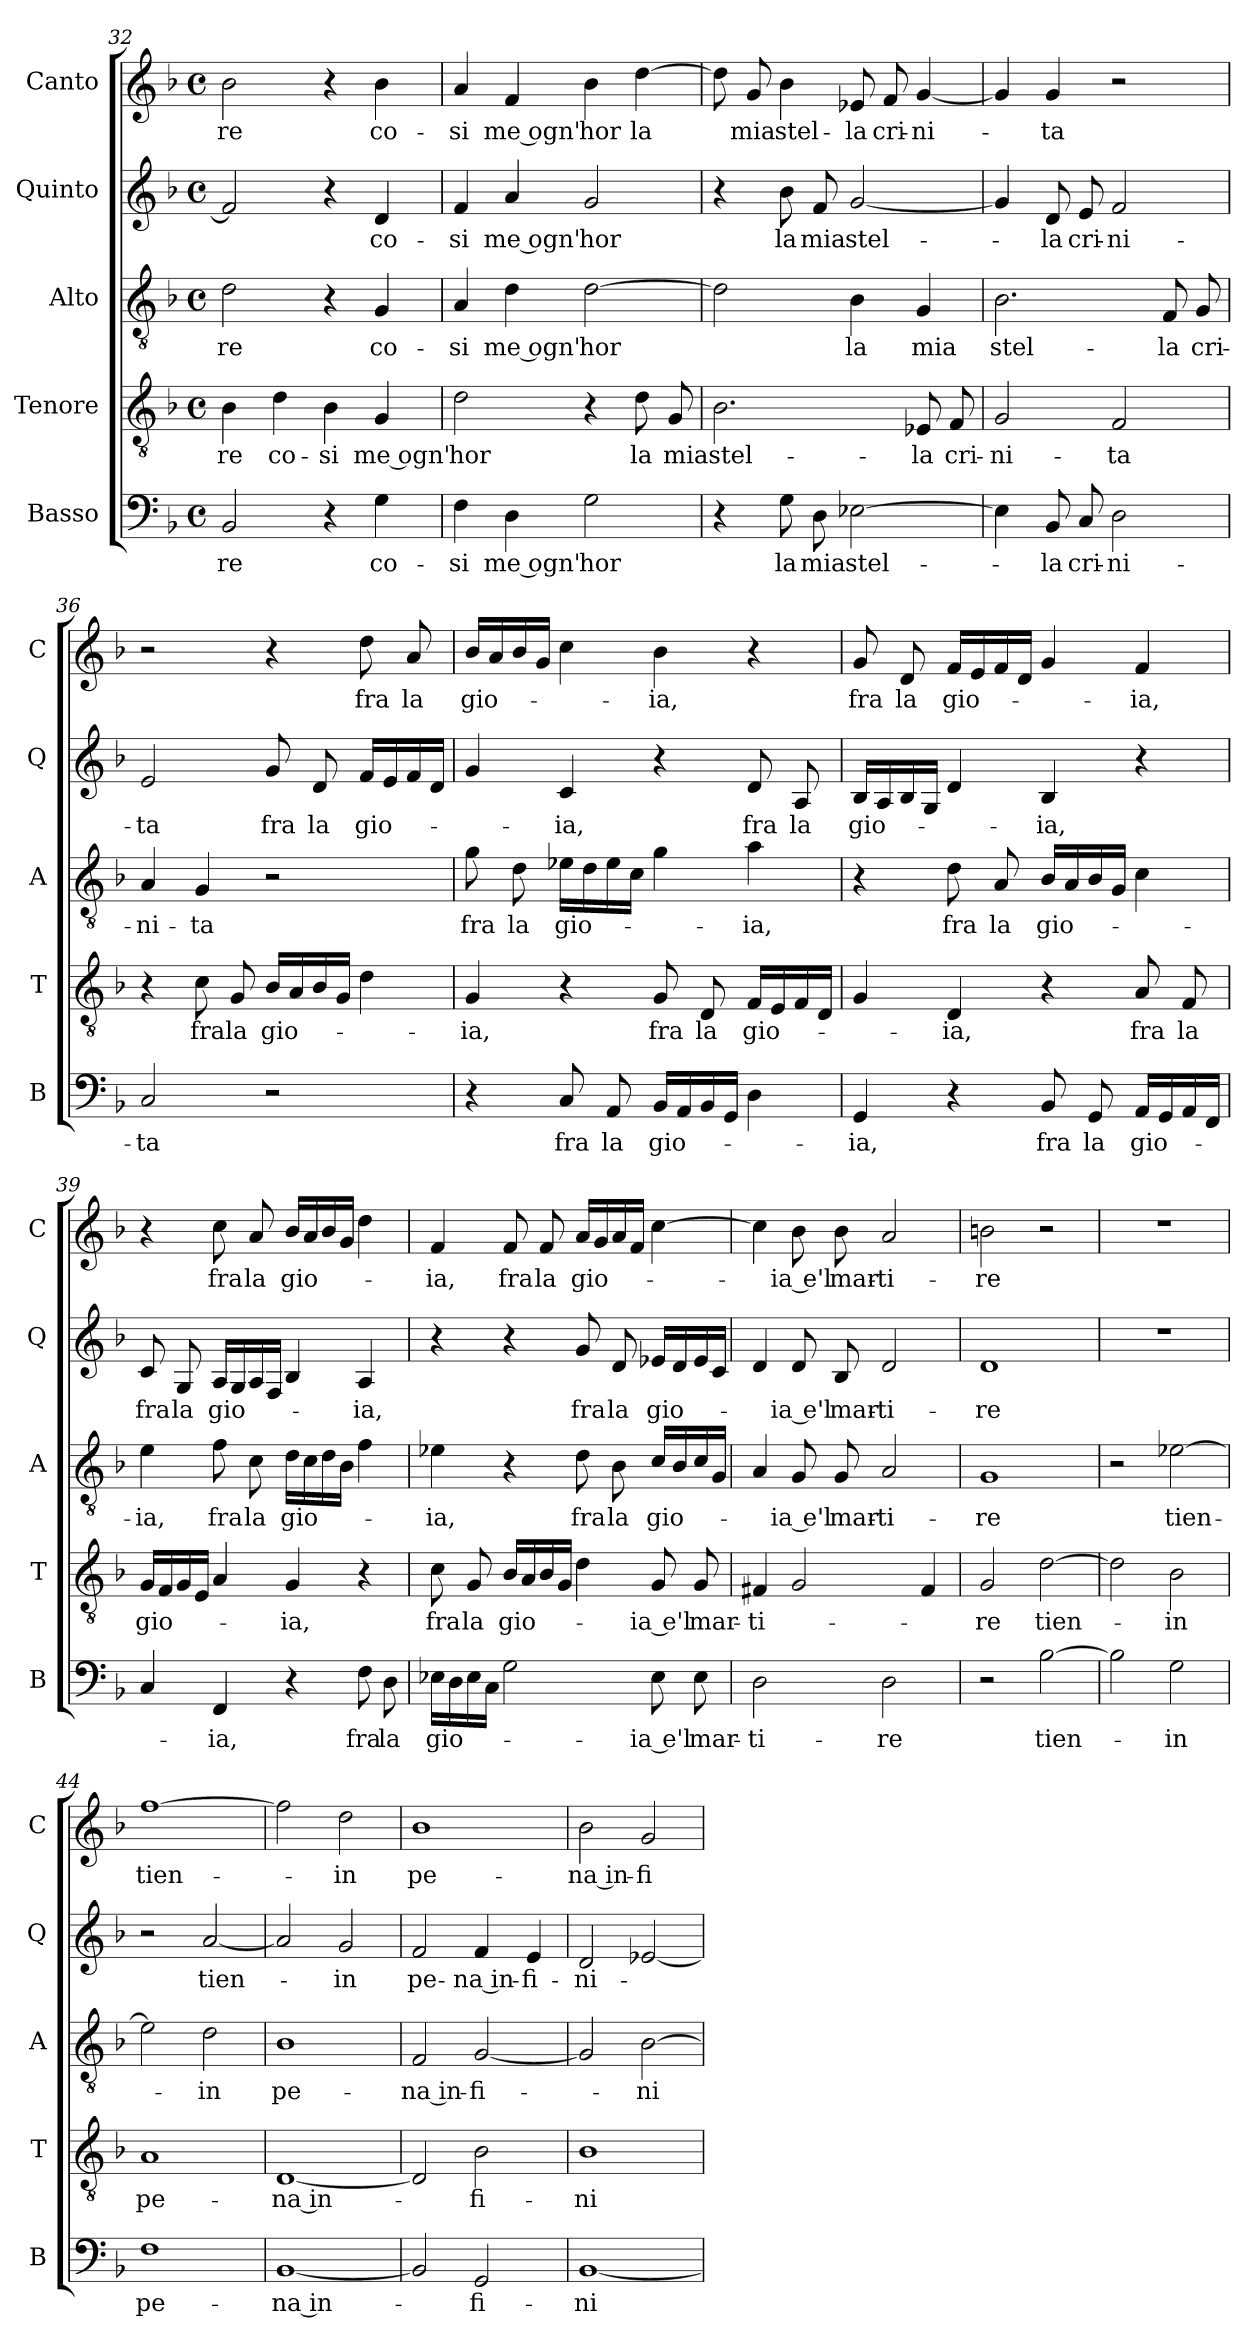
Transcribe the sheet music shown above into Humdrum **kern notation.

**kern	**text	**kern	**text	**kern	**text	**kern	**text	**kern	**text
*part5	*part5	*part4	*part4	*part3	*part3	*part2	*part2	*part1	*part1
*staff5	*staff5	*staff4	*staff4	*staff3	*staff3	*staff2	*staff2	*staff1	*staff1
*I"Basso	*	*I"Tenore	*	*I"Alto	*	*I"Quinto	*	*I"Canto	*
*I'B	*	*I'T	*	*I'A	*	*I'Q	*	*I'C	*
*clefF4	*	*clefGv2	*	*clefGv2	*	*clefG2	*	*clefG2	*
*k[b-]	*	*k[b-]	*	*k[b-]	*	*k[b-]	*	*k[b-]	*
*F:	*	*F:	*	*F:	*	*F:	*	*F:	*
*M4/4	*	*M4/4	*	*M4/4	*	*M4/4	*	*M4/4	*
*met(c)	*	*met(c)	*	*met(c)	*	*met(c)	*	*met(c)	*
=32	=32	=32	=32	=32	=32	=32	=32	=32	=32
!	!LO:LY:b	!	!LO:LY:b	!	!LO:LY:b	!	!	!	!LO:LY:b
2BB-/	-re	4B-\	-re	2d\	-re	2f/]	.	2b-\	-re
!	!	!	!LO:LY:b	!	!	!	!	!	!
.	.	4d\	co-	.	.	.	.	.	.
!	!	!	!LO:LY:b	!	!	!	!	!	!
4r	.	4B-\	-si	4r	.	4r	.	4r	.
!	!LO:LY:b	!	!LO:LY:b	!	!LO:LY:b	!	!LO:LY:b	!	!LO:LY:b
4G\	co-	4G/	me ogn'	4G/	co-	4d/	co-	4b-\	co-
=33	=33	=33	=33	=33	=33	=33	=33	=33	=33
!	!LO:LY:b	!	!LO:LY:b	!	!LO:LY:b	!	!LO:LY:b	!	!LO:LY:b
4F\	-si	2d\	hor	4A/	-si	4f/	-si	4a/	-si
!	!LO:LY:b	!	!	!	!LO:LY:b	!	!LO:LY:b	!	!LO:LY:b
4D\	me ogn'	.	.	4d\	me ogn'	4a/	me ogn'	4f/	me ogn'
!	!LO:LY:b	!	!	!	!LO:LY:b	!	!LO:LY:b	!	!LO:LY:b
2G\	hor	4r	.	[2d\	hor	2g/	hor	4b-\	hor
!	!	!	!LO:LY:b	!	!	!	!	!	!LO:LY:b
.	.	8d\	la	.	.	.	.	[4dd\	la
!	!	!	!LO:LY:b	!	!	!	!	!	!
.	.	8G/	mia	.	.	.	.	.	.
=34	=34	=34	=34	=34	=34	=34	=34	=34	=34
!	!	!	!LO:LY:b	!	!	!	!	!	!
4r	.	2.B-\	stel-	2d\]	.	4r	.	8dd\]	.
!	!	!	!	!	!	!	!	!	!LO:LY:b
.	.	.	.	.	.	.	.	8g/	mia
!	!LO:LY:b	!	!	!	!	!	!LO:LY:b	!	!LO:LY:b
8G\	la	.	.	.	.	8b-\	la	4b-\	stel-
!	!LO:LY:b	!	!	!	!	!	!LO:LY:b	!	!
8D\	mia	.	.	.	.	8f/	mia	.	.
!	!LO:LY:b	!	!	!	!LO:LY:b	!	!LO:LY:b	!	!LO:LY:b
[2E-X\	stel-	.	.	4B-\	la	[2g/	stel-	8e-X/	-la
!	!	!	!	!	!	!	!	!	!LO:LY:b
.	.	.	.	.	.	.	.	8f/	cri-
!	!	!	!LO:LY:b	!	!LO:LY:b	!	!	!	!LO:LY:b
.	.	8E-X/	-la	4G/	mia	.	.	[4g/	-ni-
!	!	!	!LO:LY:b	!	!	!	!	!	!
.	.	8F/	cri-	.	.	.	.	.	.
!!LO:LB:g=z
=35	=35	=35	=35	=35	=35	=35	=35	=35	=35
!	!	!	!LO:LY:b	!	!LO:LY:b	!	!	!	!
4E-\]	.	2G/	-ni-	2.B-\	stel-	4g/]	.	4g/]	.
!	!LO:LY:b	!	!	!	!	!	!LO:LY:b	!	!LO:LY:b
8BB-/	-la	.	.	.	.	8d/	-la	4g/	-ta
!	!LO:LY:b	!	!	!	!	!	!LO:LY:b	!	!
8C/	cri-	.	.	.	.	8e/	cri-	.	.
!	!LO:LY:b	!	!LO:LY:b	!	!	!	!LO:LY:b	!	!
2D\	-ni-	2F/	-ta	.	.	2f/	-ni-	2r	.
!	!	!	!	!	!LO:LY:b	!	!	!	!
.	.	.	.	8F/	-la	.	.	.	.
!	!	!	!	!	!LO:LY:b	!	!	!	!
.	.	.	.	8G/	cri-	.	.	.	.
=36	=36	=36	=36	=36	=36	=36	=36	=36	=36
!	!LO:LY:b	!	!	!	!LO:LY:b	!	!LO:LY:b	!	!
2C/	-ta	4r	.	4A/	-ni-	2e/	-ta	2r	.
!	!	!	!LO:LY:b	!	!LO:LY:b	!	!	!	!
.	.	8c\	fra	4G/	-ta	.	.	.	.
!	!	!	!LO:LY:b	!	!	!	!	!	!
.	.	8G/	la	.	.	.	.	.	.
!	!	!	!LO:LY:b	!	!	!	!LO:LY:b	!	!
2r	.	16B-/LL	gio-	2r	.	8g/	fra	4r	.
.	.	16A/	.	.	.	.	.	.	.
!	!	!	!	!	!	!	!LO:LY:b	!	!
.	.	16B-/	.	.	.	8d/	la	.	.
.	.	16G/JJ	.	.	.	.	.	.	.
!	!	!	!	!	!	!	!LO:LY:b	!	!LO:LY:b
.	.	4d\	.	.	.	16f/LL	gio-	8dd\	fra
.	.	.	.	.	.	16e/	.	.	.
!	!	!	!	!	!	!	!	!	!LO:LY:b
.	.	.	.	.	.	16f/	.	8a/	la
.	.	.	.	.	.	16d/JJ	.	.	.
=37	=37	=37	=37	=37	=37	=37	=37	=37	=37
!	!	!	!LO:LY:b	!	!LO:LY:b	!	!	!	!LO:LY:b
4r	.	4G/	-ia,	8g\	fra	4g/	.	16b-/LL	gio-
.	.	.	.	.	.	.	.	16a/	.
!	!	!	!	!	!LO:LY:b	!	!	!	!
.	.	.	.	8d\	la	.	.	16b-/	.
.	.	.	.	.	.	.	.	16g/JJ	.
!	!LO:LY:b	!	!	!	!LO:LY:b	!	!LO:LY:b	!	!
8C/	fra	4r	.	16e-X\LL	gio-	4c/	-ia,	4cc\	.
.	.	.	.	16d\	.	.	.	.	.
!	!LO:LY:b	!	!	!	!	!	!	!	!
8AA/	la	.	.	16e-\	.	.	.	.	.
.	.	.	.	16c\JJ	.	.	.	.	.
!	!LO:LY:b	!	!LO:LY:b	!	!	!	!	!	!LO:LY:b
16BB-/LL	gio-	8G/	fra	4g\	.	4r	.	4b-\	-ia,
16AA/	.	.	.	.	.	.	.	.	.
!	!	!	!LO:LY:b	!	!	!	!	!	!
16BB-/	.	8D/	la	.	.	.	.	.	.
16GG/JJ	.	.	.	.	.	.	.	.	.
!	!	!	!LO:LY:b	!	!LO:LY:b	!	!LO:LY:b	!	!
4D\	.	16F/LL	gio-	4a\	-ia,	8d/	fra	4r	.
.	.	16E/	.	.	.	.	.	.	.
!	!	!	!	!	!	!	!LO:LY:b	!	!
.	.	16F/	.	.	.	8A/	la	.	.
.	.	16D/JJ	.	.	.	.	.	.	.
!!LO:PB:g=z
=38	=38	=38	=38	=38	=38	=38	=38	=38	=38
!	!LO:LY:b	!	!	!	!	!	!LO:LY:b	!	!LO:LY:b
4GG/	-ia,	4G/	.	4r	.	16B-/LL	gio-	8g/	fra
.	.	.	.	.	.	16A/	.	.	.
!	!	!	!	!	!	!	!	!	!LO:LY:b
.	.	.	.	.	.	16B-/	.	8d/	la
.	.	.	.	.	.	16G/JJ	.	.	.
!	!	!	!LO:LY:b	!	!LO:LY:b	!	!	!	!LO:LY:b
4r	.	4D/	-ia,	8d\	fra	4d/	.	16f/LL	gio-
.	.	.	.	.	.	.	.	16e/	.
!	!	!	!	!	!LO:LY:b	!	!	!	!
.	.	.	.	8A/	la	.	.	16f/	.
.	.	.	.	.	.	.	.	16d/JJ	.
!	!LO:LY:b	!	!	!	!LO:LY:b	!	!LO:LY:b	!	!
8BB-/	fra	4r	.	16B-/LL	gio-	4B-/	-ia,	4g/	.
.	.	.	.	16A/	.	.	.	.	.
!	!LO:LY:b	!	!	!	!	!	!	!	!
8GG/	la	.	.	16B-/	.	.	.	.	.
.	.	.	.	16G/JJ	.	.	.	.	.
!	!LO:LY:b	!	!LO:LY:b	!	!	!	!	!	!LO:LY:b
16AA/LL	gio-	8A/	fra	4c\	.	4r	.	4f/	-ia,
16GG/	.	.	.	.	.	.	.	.	.
!	!	!	!LO:LY:b	!	!	!	!	!	!
16AA/	.	8F/	la	.	.	.	.	.	.
16FF/JJ	.	.	.	.	.	.	.	.	.
=39	=39	=39	=39	=39	=39	=39	=39	=39	=39
!	!	!	!LO:LY:b	!	!LO:LY:b	!	!LO:LY:b	!	!
4C/	.	16G/LL	gio-	4e\	-ia,	8c/	fra	4r	.
.	.	16F/	.	.	.	.	.	.	.
!	!	!	!	!	!	!	!LO:LY:b	!	!
.	.	16G/	.	.	.	8G/	la	.	.
.	.	16E/JJ	.	.	.	.	.	.	.
!	!LO:LY:b	!	!	!	!LO:LY:b	!	!LO:LY:b	!	!LO:LY:b
4FF/	-ia,	4A/	.	8f\	fra	16A/LL	gio-	8cc\	fra
.	.	.	.	.	.	16G/	.	.	.
!	!	!	!	!	!LO:LY:b	!	!	!	!LO:LY:b
.	.	.	.	8c\	la	16A/	.	8a/	la
.	.	.	.	.	.	16F/JJ	.	.	.
!	!	!	!LO:LY:b	!	!LO:LY:b	!	!	!	!LO:LY:b
4r	.	4G/	-ia,	16d\LL	gio-	4B-/	.	16b-/LL	gio-
.	.	.	.	16c\	.	.	.	16a/	.
.	.	.	.	16d\	.	.	.	16b-/	.
.	.	.	.	16B-\JJ	.	.	.	16g/JJ	.
!	!LO:LY:b	!	!	!	!	!	!LO:LY:b	!	!
8F\	fra	4r	.	4f\	.	4A/	-ia,	4dd\	.
!	!LO:LY:b	!	!	!	!	!	!	!	!
8D\	la	.	.	.	.	.	.	.	.
=40	=40	=40	=40	=40	=40	=40	=40	=40	=40
!	!LO:LY:b	!	!LO:LY:b	!	!LO:LY:b	!	!	!	!LO:LY:b
16E-X\LL	gio-	8c\	fra	4e-X\	-ia,	4r	.	4f/	-ia,
16D\	.	.	.	.	.	.	.	.	.
!	!	!	!LO:LY:b	!	!	!	!	!	!
16E-\	.	8G/	la	.	.	.	.	.	.
16C\JJ	.	.	.	.	.	.	.	.	.
!	!	!	!LO:LY:b	!	!	!	!	!	!LO:LY:b
2G\	.	16B-/LL	gio-	4r	.	4r	.	8f/	fra
.	.	16A/	.	.	.	.	.	.	.
!	!	!	!	!	!	!	!	!	!LO:LY:b
.	.	16B-/	.	.	.	.	.	8f/	la
.	.	16G/JJ	.	.	.	.	.	.	.
!	!	!	!	!	!LO:LY:b	!	!LO:LY:b	!	!LO:LY:b
.	.	4d\	.	8d\	fra	8g/	fra	16a/LL	gio-
.	.	.	.	.	.	.	.	16g/	.
!	!	!	!	!	!LO:LY:b	!	!LO:LY:b	!	!
.	.	.	.	8B-\	la	8d/	la	16a/	.
.	.	.	.	.	.	.	.	16f/JJ	.
!	!LO:LY:b	!	!LO:LY:b	!	!LO:LY:b	!	!LO:LY:b	!	!
8E-\	-ia e'l	8G/	-ia e'l	16c/LL	gio-	16e-X/LL	gio-	[4cc\	.
.	.	.	.	16B-/	.	16d/	.	.	.
!	!LO:LY:b	!	!LO:LY:b	!	!	!	!	!	!
8E-\	mar-	8G/	mar-	16c/	.	16e-/	.	.	.
.	.	.	.	16G/JJ	.	16c/JJ	.	.	.
!!LO:LB:g=z
=41	=41	=41	=41	=41	=41	=41	=41	=41	=41
!	!LO:LY:b	!	!LO:LY:b	!	!	!	!	!	!
2D\	-ti-	4F#X/	-ti-	4A/	.	4d/	.	4cc\]	.
!	!	!	!	!	!LO:LY:b	!	!LO:LY:b	!	!LO:LY:b
.	.	2G/	.	8G/	-ia e'l	8d/	-ia e'l	8b-\	-ia e'l
!	!	!	!	!	!LO:LY:b	!	!LO:LY:b	!	!LO:LY:b
.	.	.	.	8G/	mar-	8B-/	mar-	8b-\	mar-
!	!LO:LY:b	!	!	!	!LO:LY:b	!	!LO:LY:b	!	!LO:LY:b
2D\	-re	.	.	2A/	-ti-	2d/	-ti-	2a/	-ti-
.	.	4F#/	.	.	.	.	.	.	.
=42	=42	=42	=42	=42	=42	=42	=42	=42	=42
!	!	!	!LO:LY:b	!	!LO:LY:b	!	!LO:LY:b	!	!LO:LY:b
2r	.	2G/	-re	1G	-re	1d	-re	2bn\	-re
!	!LO:LY:b	!	!LO:LY:b	!	!	!	!	!	!
[2B-\	tien-	[2d\	tien-	.	.	.	.	2r	.
=43	=43	=43	=43	=43	=43	=43	=43	=43	=43
2B-\]	.	2d\]	.	2r	.	1r	.	1r	.
!	!LO:LY:b	!	!LO:LY:b	!	!LO:LY:b	!	!	!	!
2G\	-in	2B-\	-in	[2e-X\	tien-	.	.	.	.
=44	=44	=44	=44	=44	=44	=44	=44	=44	=44
!	!LO:LY:b	!	!LO:LY:b	!	!	!	!	!	!LO:LY:b
1F	pe-	1A	pe-	2e-\]	.	2r	.	[1ff	tien-
!	!	!	!	!	!LO:LY:b	!	!LO:LY:b	!	!
.	.	.	.	2d\	-in	[2a/	tien-	.	.
=45	=45	=45	=45	=45	=45	=45	=45	=45	=45
!	!LO:LY:b	!	!LO:LY:b	!	!LO:LY:b	!	!	!	!
[1BB-	-na in-	[1D	-na in-	1B-	pe-	2a/]	.	2ff\]	.
!	!	!	!	!	!	!	!LO:LY:b	!	!LO:LY:b
.	.	.	.	.	.	2g/	-in	2dd\	-in
!!LO:LB:g=z
=46	=46	=46	=46	=46	=46	=46	=46	=46	=46
!	!	!	!	!	!LO:LY:b	!	!LO:LY:b	!	!LO:LY:b
2BB-/]	.	2D/]	.	2F/	-na in-	2f/	pe-	1b-	pe-
!	!LO:LY:b	!	!LO:LY:b	!	!LO:LY:b	!	!LO:LY:b	!	!
2GG/	-fi-	2B-\	-fi-	[2G/	-fi-	4f/	-na in-	.	.
!	!	!	!	!	!	!	!LO:LY:b	!	!
.	.	.	.	.	.	4e/	-fi-	.	.
=47	=47	=47	=47	=47	=47	=47	=47	=47	=47
!	!LO:LY:b	!	!LO:LY:b	!	!	!	!LO:LY:b	!	!LO:LY:b
[1BB-	-ni-	1B-	-ni-	2G/]	.	2d/	-ni-	2b-\	-na in-
!	!	!	!	!	!LO:LY:b	!	!	!	!LO:LY:b
.	.	.	.	[2B-\	-ni-	[2e-X/	.	2g/	-fi-
=	=	=	=	=	=	=	=	=	=
*-	*-	*-	*-	*-	*-	*-	*-	*-	*-
